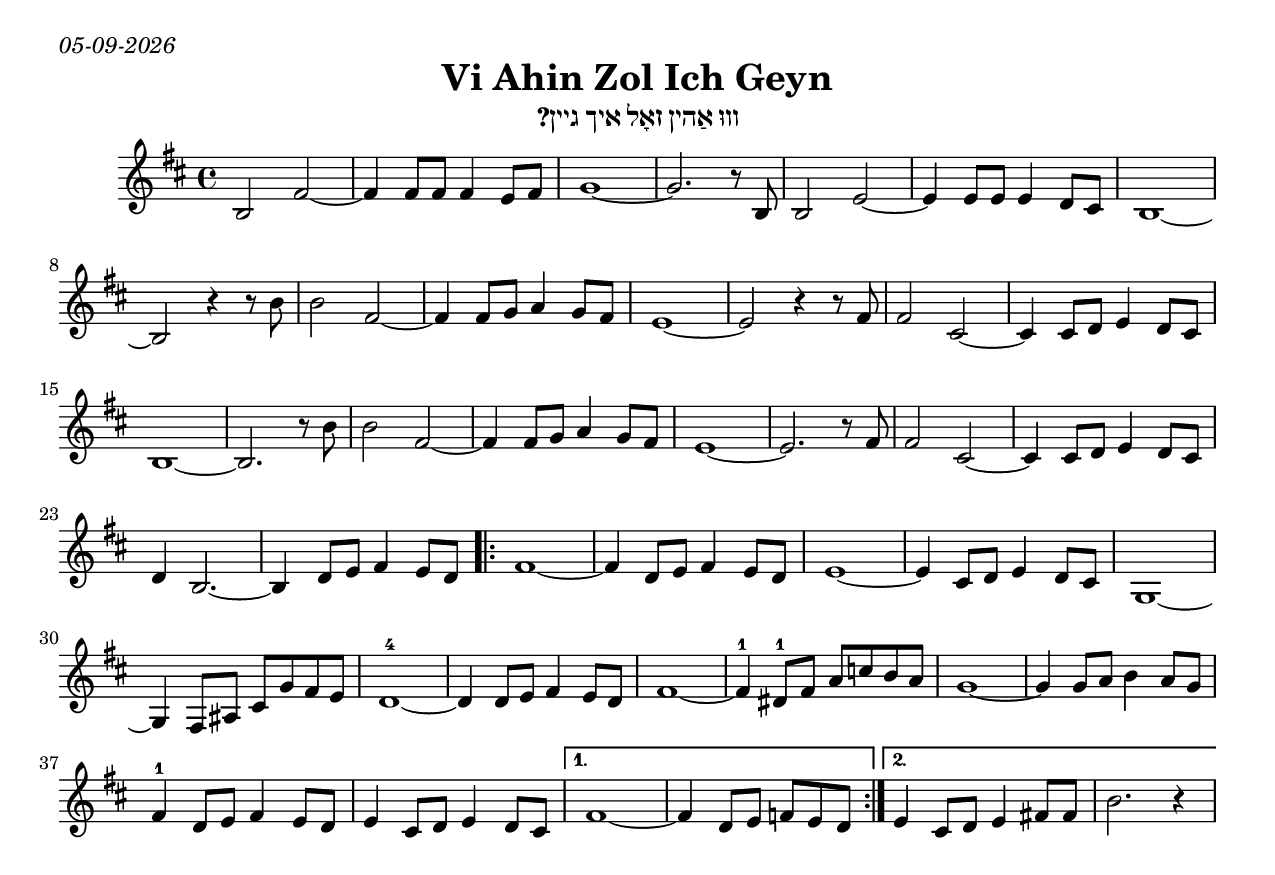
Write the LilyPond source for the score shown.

\version "2.20.0"
\include "english.ly"
\paper{
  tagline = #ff
  print-all-headers = ##t
  #(set-paper-size "letter")
}
date = #(strftime "%d-%m-%Y" (localtime (current-time)))

\markup{ \italic{ \date }  }

%\markup{ Got something to say? }

global = {
  \clef treble
  \key b \minor
  \time 4/4
  \set Score.markFormatter = #format-mark-box-alphabet
}

%#################################### Melody ########################
melody = \relative c' {
  \global
  %\partial 4 g4    %lead in notes

   b2 fs'~
   fs4 fs8 fs fs4 e8 fs
   g1~
   g2. r8 b,8|

   b2 e2~
   e4 e8 e e4 d8 cs
   b1~
   b2 r4 r8 b'8

   b2 fs2~
   fs4 fs8 g a4 g8 fs
   e1~
   e2 r4 r8 fs8fs2 cs2~
   cs4 cs8 d e4 d8 cs
   b1~
   b2. r8 b'
   b2 fs2~
   fs4 fs8 g a4 g8 fs
   e1~
   e2. r8 fs
   fs2 cs~
   cs4 cs8 d e4 d8 cs
   d4  b2.~
   b4 d8 e fs4 e8 d


  \repeat volta 2{

    fs1~
    fs4d8 e fs4 e8 d|
    e1~
    e4 cs8 d e4 d8 cs|

   g1 ~
   g4 fs8 as cs g' fs e
   d1-4~
   d4 d8e fs4 e8 d

   fs1~
   fs4-1 ds8-1 fs a c b a
   g1~
   g4 g8 a b4 a8 g

   fs4 -1 d8 e fs4 e8 d|
   e4 cs8 d e4 d8 cs
  }
  \alternative {
    { fs1~
    fs4 d8 e f e8 d
    }
    { e4 cs8 d e4 fs8 fs
    b2. r4}
  }

}
%################################# Lyrics #####################
%\addlyrics{ \set stanza = #"1. " }
%################################# Chords #######################
harmonies = \chordmode {

}

\score {
  % transpose score below
  %\transpose c d
  <<
    \new ChordNames {
      \set chordChanges = ##f
      \harmonies
    }
    \new Staff   \melody
  >>
  \header{
    title= "Vi Ahin Zol Ich Geyn"
    subtitle="װוּ אַהין זאָל איך גײן?"
    composer= ""\version "2.22.2"

    instrument =""
    arranger= ""
  }
  \layout{indent = 1.0\cm}
  \midi {
    \tempo 4 = 120

    % \midi { }
  }
}
%{
% more verses:
\markup{}
\markup {
  \font-size #2
  \fill-line {
    \hspace #0.1 % distance from left margin
    \column {
      \line { "1."
\column {
 ""
}
      }
      \hspace #0.2 % vertical distance between verses
      \line { "2."
\column {
""
}
      }
    }
    \hspace #0.1  % horiz. distance between columns
    \column {
      \line { "3."
\column {
 ""
}
      }
      \hspace #0.2 % distance between verses
      \line { "4."
\column {
""
}
      }
    }
    \hspace #0.1 % distance to right margin
  }
}

%}